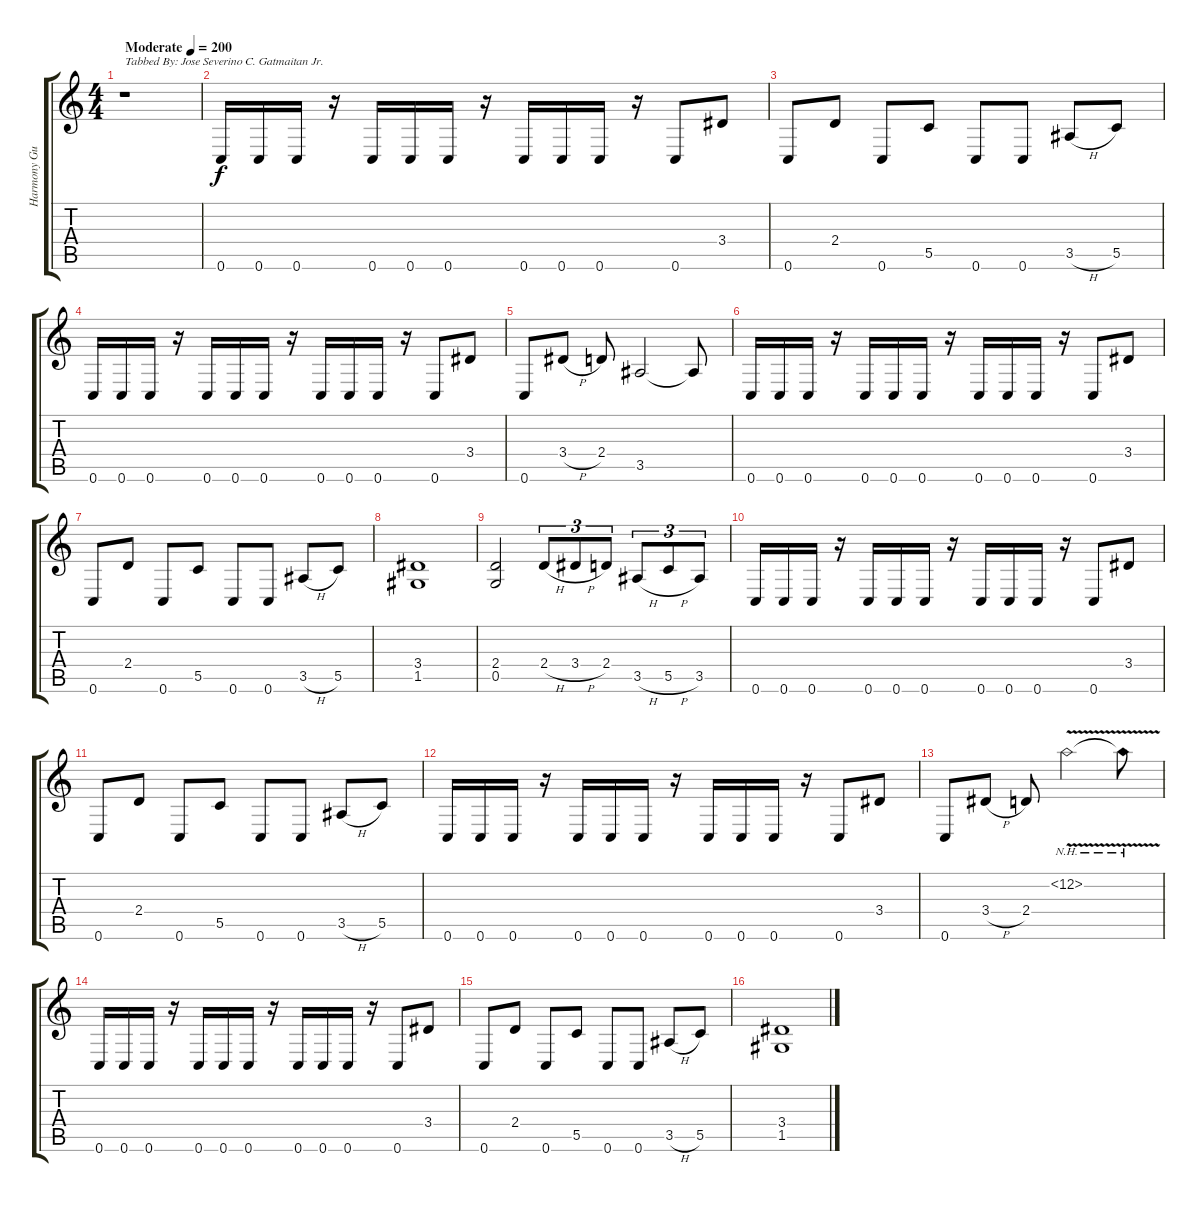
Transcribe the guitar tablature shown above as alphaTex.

\track ("Harmony Guitar" "Harmony Gu") {instrument distortionguitar}
\staff {score tabs}
\tuning (D4 A3 F3 C3 G2 C2) {hide}
\ts (4 4)
\tempo (200 "Moderate")
\clef g2
\ks c
r.1{txt "Tabbed By: Jose Severino C. Gatmaitan Jr." dy f instrument distortionguitar} |
0.6.16 0.6.16 0.6.16 r.16 0.6.16 0.6.16 0.6.16 r.16 0.6.16 0.6.16 0.6.16 r.16 0.6.8 3.4.8 |
0.6.8 2.4.8 0.6.8 5.5.8 0.6.8 0.6.8 3.5{h}.8 5.5.8 |
0.6.16 0.6.16 0.6.16 r.16 0.6.16 0.6.16 0.6.16 r.16 0.6.16 0.6.16 0.6.16 r.16 0.6.8 3.4.8 |
0.6.8 3.4{h}.8 2.4.8 3.5.2 3.5{t}.8 |
0.6.16 0.6.16 0.6.16 r.16 0.6.16 0.6.16 0.6.16 r.16 0.6.16 0.6.16 0.6.16 r.16 0.6.8 3.4.8 |
0.6.8 2.4.8 0.6.8 5.5.8 0.6.8 0.6.8 3.5{h}.8 5.5.8 |
(3.4 1.5).1 |
(2.4 0.5).2 2.4{h}.8{tu (3 2)} 3.4{h}.8{tu (3 2)} 2.4.8{tu (3 2)} 3.5{h}.8{tu (3 2)} 5.5{h}.8{tu (3 2)} 3.5.8{tu (3 2)} |
0.6.16 0.6.16 0.6.16 r.16 0.6.16 0.6.16 0.6.16 r.16 0.6.16 0.6.16 0.6.16 r.16 0.6.8 3.4.8 |
0.6.8 2.4.8 0.6.8 5.5.8 0.6.8 0.6.8 3.5{h}.8 5.5.8 |
0.6.16 0.6.16 0.6.16 r.16 0.6.16 0.6.16 0.6.16 r.16 0.6.16 0.6.16 0.6.16 r.16 0.6.8 3.4.8 |
0.6.8 3.4{h}.8 2.4.8 6.2{nh v}.2 6.2{nh t}.8 |
0.6.16 0.6.16 0.6.16 r.16 0.6.16 0.6.16 0.6.16 r.16 0.6.16 0.6.16 0.6.16 r.16 0.6.8 3.4.8 |
0.6.8 2.4.8 0.6.8 5.5.8 0.6.8 0.6.8 3.5{h}.8 5.5.8 |
(3.4 1.5).1
